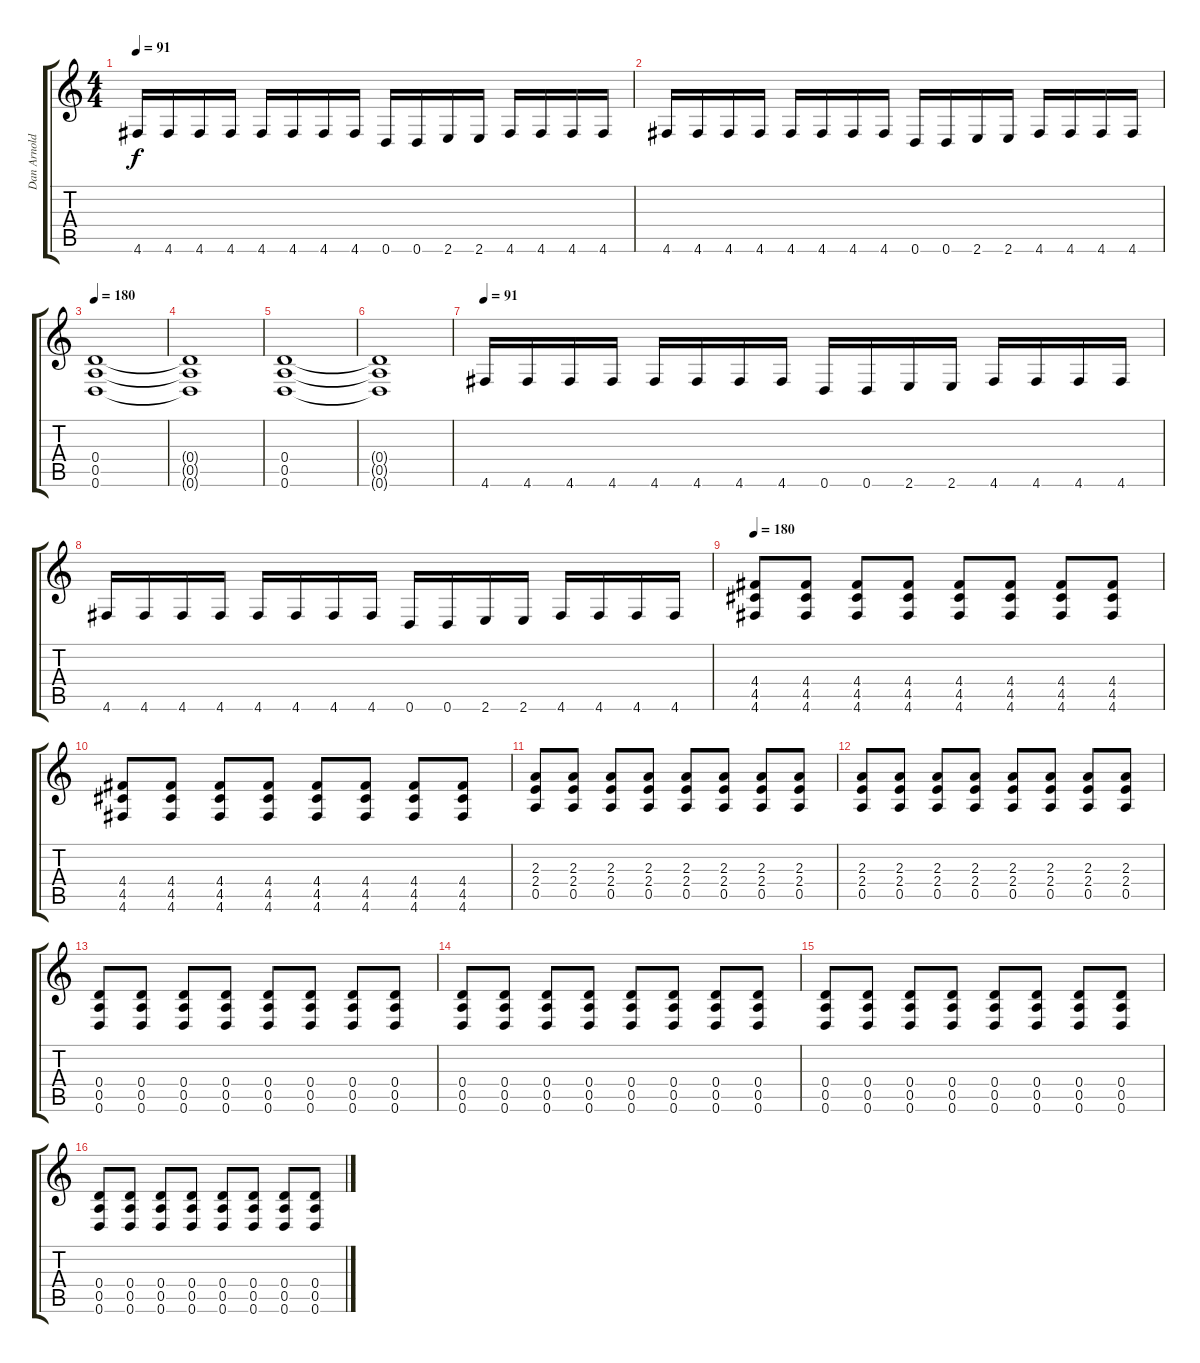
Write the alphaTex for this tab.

\track ("Dan Arnold (Rythym)" "Dan Arnold") {instrument overdrivenguitar}
\staff {score tabs}
\tuning (E4 B3 G3 D3 A2 D2) {hide}
\ts (4 4)
\tempo 91
\clef g2
\ks c
4.6.16{dy f} 4.6.16 4.6.16 4.6.16 4.6.16 4.6.16 4.6.16 4.6.16 0.6.16 0.6.16 2.6.16 2.6.16 4.6.16 4.6.16 4.6.16 4.6.16 |
4.6.16 4.6.16 4.6.16 4.6.16 4.6.16 4.6.16 4.6.16 4.6.16 0.6.16 0.6.16 2.6.16 2.6.16 4.6.16 4.6.16 4.6.16 4.6.16 |
\tempo 180
(0.4 0.5 0.6).1 |
(0.4{t} 0.5{t} 0.6{t}).1 |
(0.4 0.5 0.6).1 |
(0.4{t} 0.5{t} 0.6{t}).1 |
\tempo 91
4.6.16 4.6.16 4.6.16 4.6.16 4.6.16 4.6.16 4.6.16 4.6.16 0.6.16 0.6.16 2.6.16 2.6.16 4.6.16 4.6.16 4.6.16 4.6.16 |
4.6.16 4.6.16 4.6.16 4.6.16 4.6.16 4.6.16 4.6.16 4.6.16 0.6.16 0.6.16 2.6.16 2.6.16 4.6.16 4.6.16 4.6.16 4.6.16 |
\tempo 180
(4.4 4.5 4.6).8 (4.4 4.5 4.6).8 (4.4 4.5 4.6).8 (4.4 4.5 4.6).8 (4.4 4.5 4.6).8 (4.4 4.5 4.6).8 (4.4 4.5 4.6).8 (4.4 4.5 4.6).8 |
(4.4 4.5 4.6).8 (4.4 4.5 4.6).8 (4.4 4.5 4.6).8 (4.4 4.5 4.6).8 (4.4 4.5 4.6).8 (4.4 4.5 4.6).8 (4.4 4.5 4.6).8 (4.4 4.5 4.6).8 |
(2.3 2.4 0.5).8 (2.3 2.4 0.5).8 (2.3 2.4 0.5).8 (2.3 2.4 0.5).8 (2.3 2.4 0.5).8 (2.3 2.4 0.5).8 (2.3 2.4 0.5).8 (2.3 2.4 0.5).8 |
(2.3 2.4 0.5).8 (2.3 2.4 0.5).8 (2.3 2.4 0.5).8 (2.3 2.4 0.5).8 (2.3 2.4 0.5).8 (2.3 2.4 0.5).8 (2.3 2.4 0.5).8 (2.3 2.4 0.5).8 |
(0.4 0.5 0.6).8 (0.4 0.5 0.6).8 (0.4 0.5 0.6).8 (0.4 0.5 0.6).8 (0.4 0.5 0.6).8 (0.4 0.5 0.6).8 (0.4 0.5 0.6).8 (0.4 0.5 0.6).8 |
(0.4 0.5 0.6).8 (0.4 0.5 0.6).8 (0.4 0.5 0.6).8 (0.4 0.5 0.6).8 (0.4 0.5 0.6).8 (0.4 0.5 0.6).8 (0.4 0.5 0.6).8 (0.4 0.5 0.6).8 |
(0.4 0.5 0.6).8 (0.4 0.5 0.6).8 (0.4 0.5 0.6).8 (0.4 0.5 0.6).8 (0.4 0.5 0.6).8 (0.4 0.5 0.6).8 (0.4 0.5 0.6).8 (0.4 0.5 0.6).8 |
(0.4 0.5 0.6).8 (0.4 0.5 0.6).8 (0.4 0.5 0.6).8 (0.4 0.5 0.6).8 (0.4 0.5 0.6).8 (0.4 0.5 0.6).8 (0.4 0.5 0.6).8 (0.4 0.5 0.6).8
